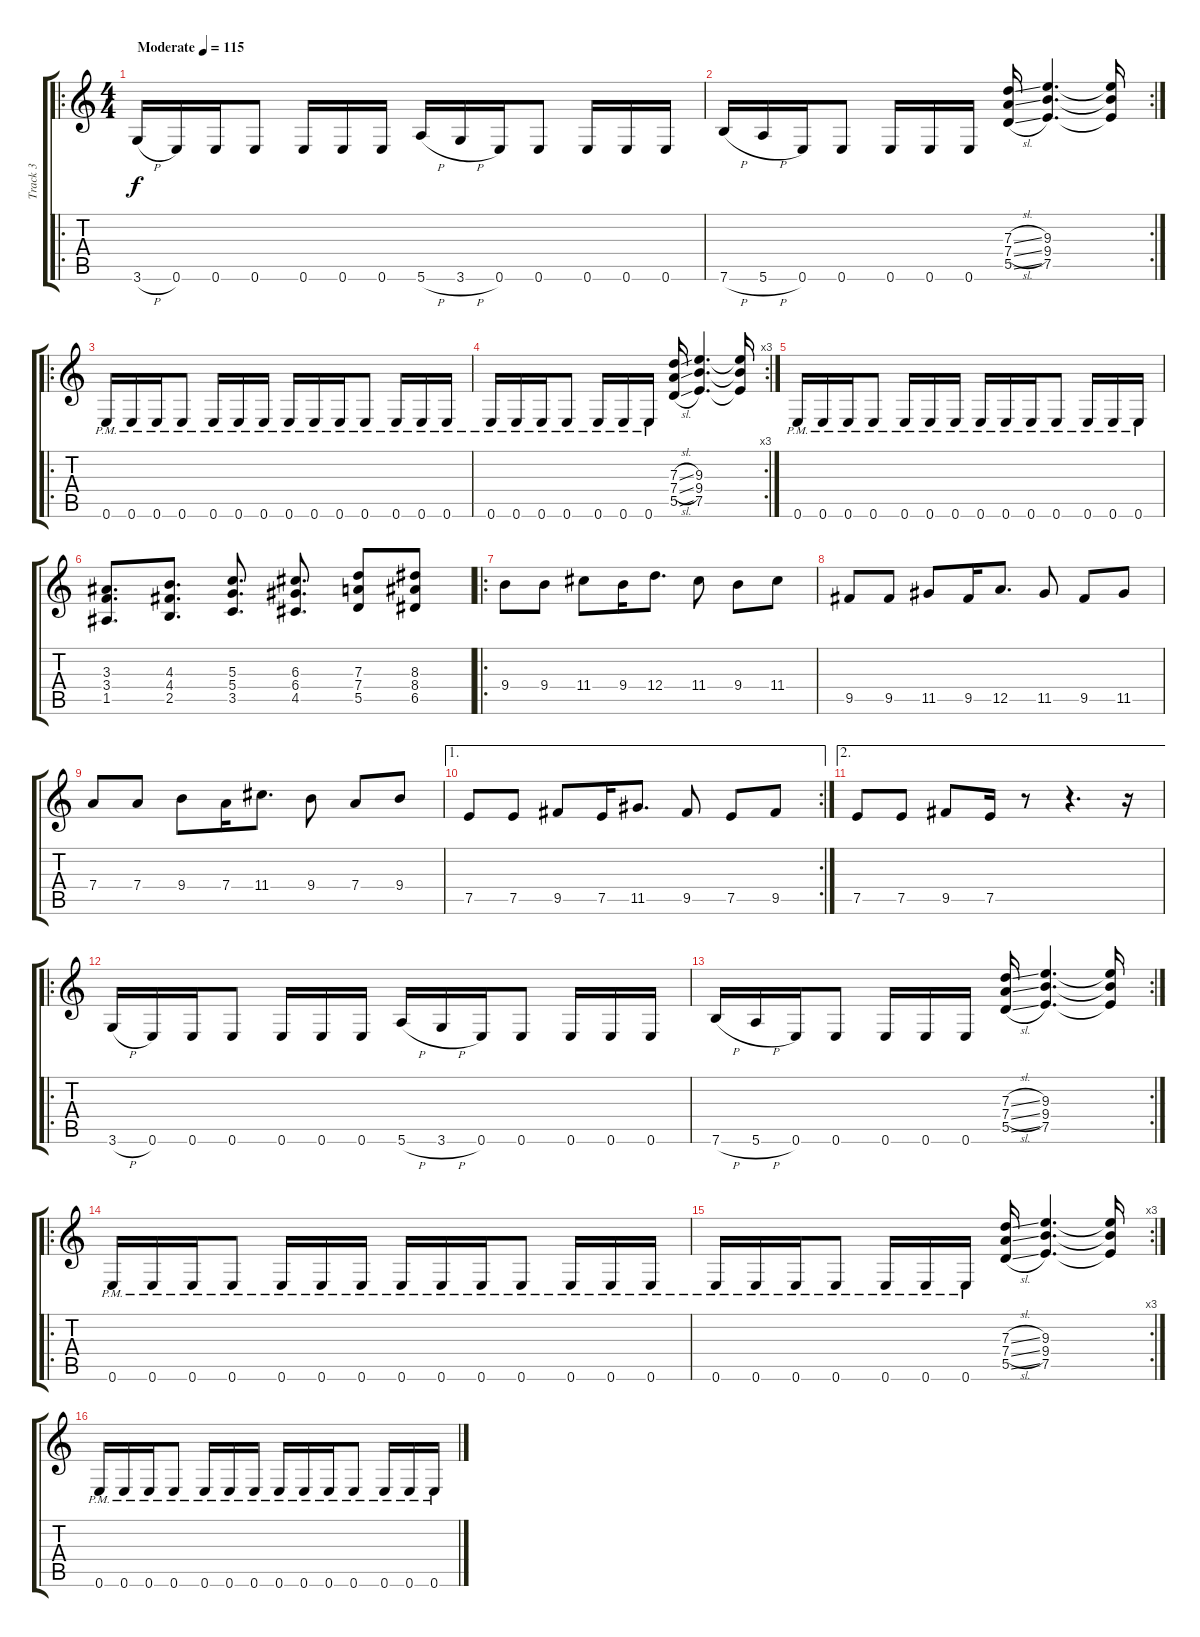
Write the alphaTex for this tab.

\track ("Track 3" "Track 3") {instrument distortionguitar}
\staff {score tabs}
\tuning (E4 B3 G3 D3 A2 E2) {hide}
\ro
\ts (4 4)
\tempo (115 "Moderate")
\clef g2
\ks c
3.6{h}.16{dy f instrument distortionguitar} 0.6.16 0.6.16 0.6.8 0.6.16 0.6.16 0.6.16 5.6{h}.16 3.6{h}.16 0.6.16 0.6.8 0.6.16 0.6.16 0.6.16 |
\rc 2
7.6{h}.16 5.6{h}.16 0.6.16 0.6.8 0.6.16 0.6.16 0.6.16 (7.3{sl} 7.4{sl} 5.5{sl}).16 (9.3 9.4 7.5).4{d} (9.3{t} 9.4{t} 7.5{t}).16 |
\ro
0.6{pm}.16 0.6{pm}.16 0.6{pm}.16 0.6{pm}.8 0.6{pm}.16 0.6{pm}.16 0.6{pm}.16 0.6{pm}.16 0.6{pm}.16 0.6{pm}.16 0.6{pm}.8 0.6{pm}.16 0.6{pm}.16 0.6{pm}.16 |
\rc 3
0.6{pm}.16 0.6{pm}.16 0.6{pm}.16 0.6{pm}.8 0.6{pm}.16 0.6{pm}.16 0.6{pm}.16 (7.3{sl} 7.4{sl} 5.5{sl}).16 (9.3 9.4 7.5).4{d} (9.3{t} 9.4{t} 7.5{t}).16 |
0.6{pm}.16 0.6{pm}.16 0.6{pm}.16 0.6{pm}.8 0.6{pm}.16 0.6{pm}.16 0.6{pm}.16 0.6{pm}.16 0.6{pm}.16 0.6{pm}.16 0.6{pm}.8 0.6{pm}.16 0.6{pm}.16 0.6{pm}.16 |
(3.3 3.4 1.5).8{d} (4.3 4.4 2.5).8{d} (5.3 5.4 3.5).8{d} (6.3 6.4 4.5).8{d} (7.3 7.4 5.5).8 (8.3 8.4 6.5).8 |
\ro
9.4.8 9.4.8 11.4.8 9.4.16 12.4.8{d} 11.4.8 9.4.8 11.4.8 |
9.5.8 9.5.8 11.5.8 9.5.16 12.5.8{d} 11.5.8 9.5.8 11.5.8 |
7.4.8 7.4.8 9.4.8 7.4.16 11.4.8{d} 9.4.8 7.4.8 9.4.8 |
\ae 1
\rc 2
7.5.8 7.5.8 9.5.8 7.5.16 11.5.8{d} 9.5.8 7.5.8 9.5.8 |
\ae 2
7.5.8 7.5.8 9.5.8 7.5.16 r.8 r.4{d} r.16 |
\ro
3.6{h}.16 0.6.16 0.6.16 0.6.8 0.6.16 0.6.16 0.6.16 5.6{h}.16 3.6{h}.16 0.6.16 0.6.8 0.6.16 0.6.16 0.6.16 |
\rc 2
7.6{h}.16 5.6{h}.16 0.6.16 0.6.8 0.6.16 0.6.16 0.6.16 (7.3{sl} 7.4{sl} 5.5{sl}).16 (9.3 9.4 7.5).4{d} (9.3{t} 9.4{t} 7.5{t}).16 |
\ro
0.6{pm}.16 0.6{pm}.16 0.6{pm}.16 0.6{pm}.8 0.6{pm}.16 0.6{pm}.16 0.6{pm}.16 0.6{pm}.16 0.6{pm}.16 0.6{pm}.16 0.6{pm}.8 0.6{pm}.16 0.6{pm}.16 0.6{pm}.16 |
\rc 3
0.6{pm}.16 0.6{pm}.16 0.6{pm}.16 0.6{pm}.8 0.6{pm}.16 0.6{pm}.16 0.6{pm}.16 (7.3{sl} 7.4{sl} 5.5{sl}).16 (9.3 9.4 7.5).4{d} (9.3{t} 9.4{t} 7.5{t}).16 |
0.6{pm}.16 0.6{pm}.16 0.6{pm}.16 0.6{pm}.8 0.6{pm}.16 0.6{pm}.16 0.6{pm}.16 0.6{pm}.16 0.6{pm}.16 0.6{pm}.16 0.6{pm}.8 0.6{pm}.16 0.6{pm}.16 0.6{pm}.16
